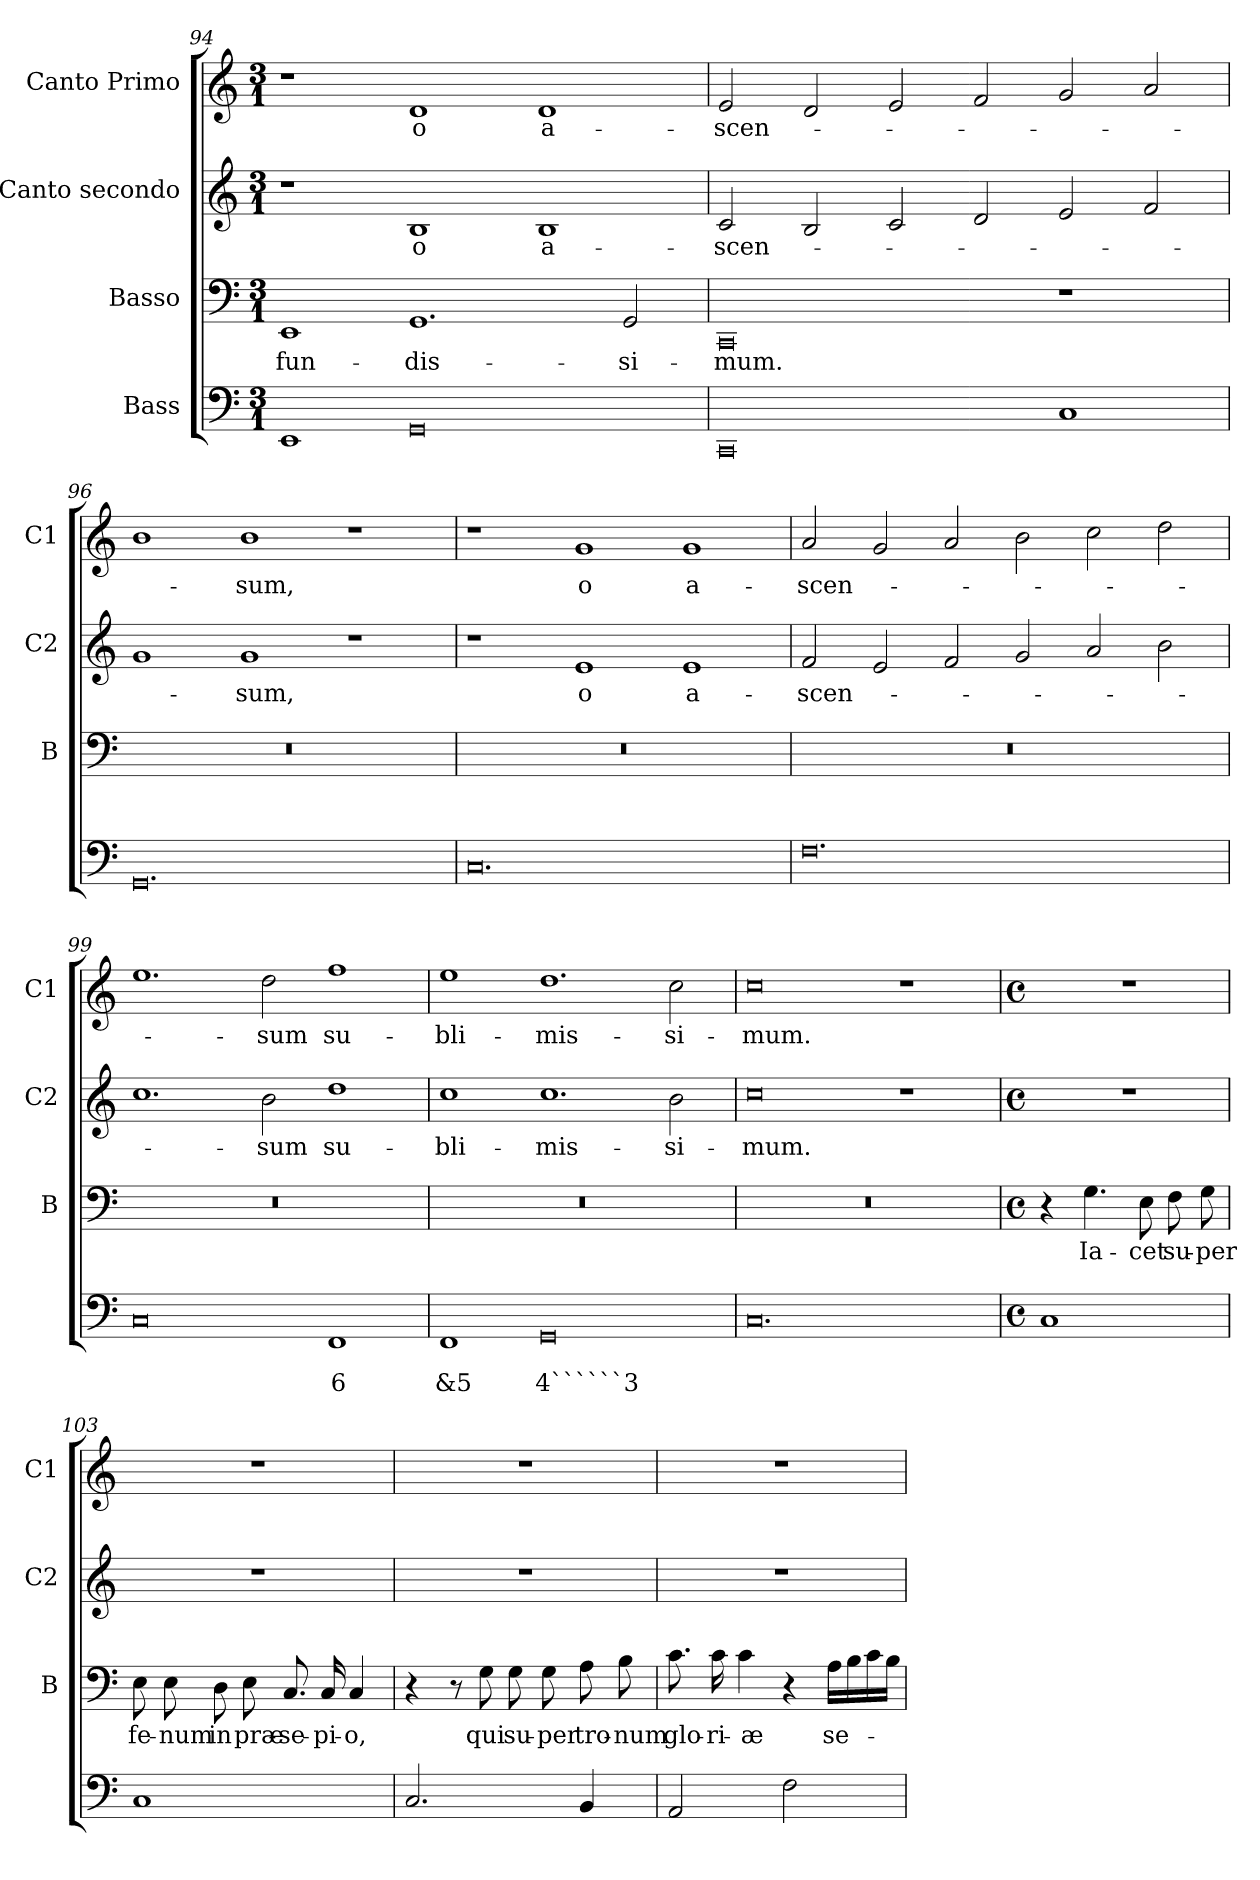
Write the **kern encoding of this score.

**kern	**text	**text	**kern	**text	**kern	**text	**kern	**text
*part4	*part4	*part4	*part3	*part3	*part2	*part2	*part1	*part1
*staff4	*staff4	*staff4	*staff3	*staff3	*staff2	*staff2	*staff1	*staff1
*I"Bass	*	*	*I"Basso	*	*I"Canto  secondo	*	*I"Canto  Primo	*
*	*	*	*I'B	*	*I'C2	*	*I'C1	*
*clefF4	*	*	*clefF4	*	*clefG2	*	*clefG2	*
*k[]	*	*	*k[]	*	*k[]	*	*k[]	*
*C:	*	*	*C:	*	*C:	*	*C:	*
*M3/1	*	*	*M3/1	*	*M3/1	*	*M3/1	*
=94	=94	=94	=94	=94	=94	=94	=94	=94
!	!	!	!	!LO:LY:b	!	!	!	!
1EE	.	.	1EE	-fun-	1r	.	1r	.
!	!	!	!	!LO:LY:b	!	!LO:LY:b	!	!LO:LY:b
0GG	.	.	1.GG	-dis-	1B	o	1d	o
!	!	!	!	!	!	!LO:LY:b	!	!LO:LY:b
.	.	.	.	.	1B	a-	1d	a-
!	!	!	!	!LO:LY:b	!	!	!	!
.	.	.	2GG/	-si-	.	.	.	.
!!LO:LB:g=z
=95	=95	=95	=95	=95	=95	=95	=95	=95
!	!	!	!	!LO:LY:b	!	!LO:LY:b	!	!LO:LY:b
0CC	.	.	0CC	-mum.	2c/	-scen-	2e/	-scen-
.	.	.	.	.	2B/	.	2d/	.
.	.	.	.	.	2c/	.	2e/	.
.	.	.	.	.	2d/	.	2f/	.
1C	.	.	1r	.	2e/	.	2g/	.
.	.	.	.	.	2f/	.	2a/	.
=96	=96	=96	=96	=96	=96	=96	=96	=96
0.GG	.	.	0.r	.	1g	.	1b	.
!	!	!	!	!	!	!LO:LY:b	!	!LO:LY:b
.	.	.	.	.	1g	-sum,	1b	-sum,
.	.	.	.	.	1r	.	1r	.
=97	=97	=97	=97	=97	=97	=97	=97	=97
0.C	.	.	0.r	.	1r	.	1r	.
!	!	!	!	!	!	!LO:LY:b	!	!LO:LY:b
.	.	.	.	.	1e	o	1g	o
!	!	!	!	!	!	!LO:LY:b	!	!LO:LY:b
.	.	.	.	.	1e	a-	1g	a-
=98	=98	=98	=98	=98	=98	=98	=98	=98
!	!	!	!	!	!	!LO:LY:b	!	!LO:LY:b
0.F	.	.	0.r	.	2f/	-scen-	2a/	-scen-
.	.	.	.	.	2e/	.	2g/	.
.	.	.	.	.	2f/	.	2a/	.
.	.	.	.	.	2g/	.	2b\	.
.	.	.	.	.	2a/	.	2cc\	.
.	.	.	.	.	2b\	.	2dd\	.
=99	=99	=99	=99	=99	=99	=99	=99	=99
0C	.	.	0.r	.	1.cc	.	1.ee	.
!	!	!	!	!	!	!LO:LY:b	!	!LO:LY:b
.	.	.	.	.	2b\	-sum	2dd\	-sum
!	!	!LO:LY:b	!	!	!	!LO:LY:b	!	!LO:LY:b
1FF	.	6	.	.	1dd	su-	1ff	su-
=100	=100	=100	=100	=100	=100	=100	=100	=100
!	!	!LO:LY:b	!	!	!	!LO:LY:b	!	!LO:LY:b
1FF	.	&5	0.r	.	1cc	-bli-	1ee	-bli-
!	!	!LO:LY:b	!	!	!	!LO:LY:b	!	!LO:LY:b
0GG	.	4``````3	.	.	1.cc	-mis-	1.dd	-mis-
!	!	!	!	!	!	!LO:LY:b	!	!LO:LY:b
.	.	.	.	.	2b\	-si-	2cc\	-si-
=101	=101	=101	=101	=101	=101	=101	=101	=101
!	!	!	!	!	!	!LO:LY:b	!	!LO:LY:b
0.C	.	.	0.r	.	0cc	-mum.	0cc	-mum.
.	.	.	.	.	1r	.	1r	.
!!LO:LB:g=z
=102	=102	=102	=102	=102	=102	=102	=102	=102
*M4/4	*	*	*M4/4	*	*M4/4	*	*M4/4	*
*met(c)	*	*	*met(c)	*	*met(c)	*	*met(c)	*
1C	.	.	4r	.	1r	.	1r	.
!	!	!	!	!LO:LY:b	!	!	!	!
.	.	.	4.G\	Ia-	.	.	.	.
!	!	!	!	!LO:LY:b	!	!	!	!
.	.	.	8E\	-cet	.	.	.	.
!	!	!	!	!LO:LY:b	!	!	!	!
.	.	.	8F\	su-	.	.	.	.
!	!	!	!	!LO:LY:b	!	!	!	!
.	.	.	8G\	-per	.	.	.	.
=103	=103	=103	=103	=103	=103	=103	=103	=103
!	!	!	!	!LO:LY:b	!	!	!	!
1C	.	.	8E\	fe-	1r	.	1r	.
!	!	!	!	!LO:LY:b	!	!	!	!
.	.	.	8E\	-num	.	.	.	.
!	!	!	!	!LO:LY:b	!	!	!	!
.	.	.	8D\	in	.	.	.	.
!	!	!	!	!LO:LY:b	!	!	!	!
.	.	.	8E\	præ-	.	.	.	.
!	!	!	!	!LO:LY:b	!	!	!	!
.	.	.	8.C/	-se-	.	.	.	.
!	!	!	!	!LO:LY:b	!	!	!	!
.	.	.	16C/	-pi-	.	.	.	.
!	!	!	!	!LO:LY:b	!	!	!	!
.	.	.	4C/	-o,	.	.	.	.
=104	=104	=104	=104	=104	=104	=104	=104	=104
2.C/	.	.	4r	.	1r	.	1r	.
.	.	.	8r	.	.	.	.	.
!	!	!	!	!LO:LY:b	!	!	!	!
.	.	.	8G\	qui	.	.	.	.
!	!	!	!	!LO:LY:b	!	!	!	!
.	.	.	8G\	su-	.	.	.	.
!	!	!	!	!LO:LY:b	!	!	!	!
.	.	.	8G\	-per	.	.	.	.
!	!	!	!	!LO:LY:b	!	!	!	!
4BB/	.	.	8A\	tro-	.	.	.	.
!	!	!	!	!LO:LY:b	!	!	!	!
.	.	.	8B\	-num	.	.	.	.
=105	=105	=105	=105	=105	=105	=105	=105	=105
!	!	!	!	!LO:LY:b	!	!	!	!
2AA/	.	.	8.c\	glo-	1r	.	1r	.
!	!	!	!	!LO:LY:b	!	!	!	!
.	.	.	16c\	-ri-	.	.	.	.
!	!	!	!	!LO:LY:b	!	!	!	!
.	.	.	4c\	-æ	.	.	.	.
2F\	.	.	4r	.	.	.	.	.
!	!	!	!	!LO:LY:b	!	!	!	!
.	.	.	16A\LL	se-	.	.	.	.
.	.	.	16B\	.	.	.	.	.
.	.	.	16c\	.	.	.	.	.
.	.	.	16B\JJ	.	.	.	.	.
=	=	=	=	=	=	=	=	=
*-	*-	*-	*-	*-	*-	*-	*-	*-
